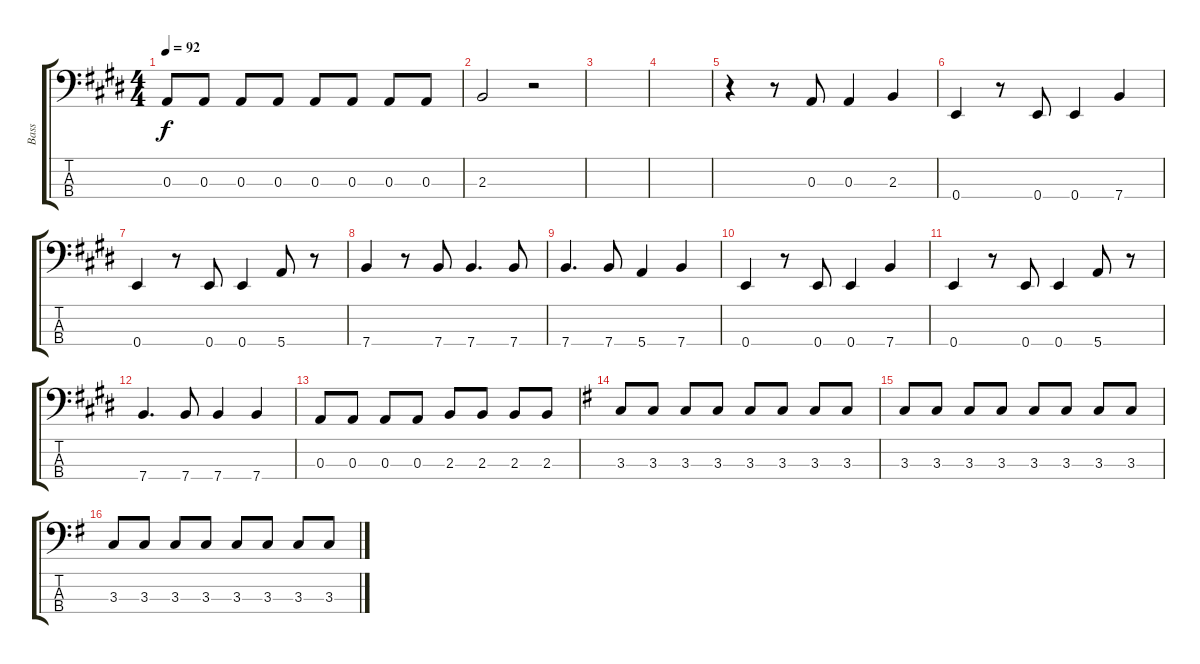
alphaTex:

\track ("Bass" "Bass") {instrument electricbasspick}
\staff {score tabs}
\tuning (G2 D2 A1 E1) {hide}
\ts (4 4)
\tempo 92
\clef f4
\ks e
0.3.8{dy f} 0.3.8 0.3.8 0.3.8 0.3.8 0.3.8 0.3.8 0.3.8 |
2.3.2 r.2 |
|
|
r.4 r.8 0.3.8 0.3.4 2.3.4 |
0.4.4 r.8 0.4.8 0.4.4 7.4.4 |
0.4.4 r.8 0.4.8 0.4.4 5.4.8 r.8 |
7.4.4 r.8 7.4.8 7.4.4{d} 7.4.8 |
7.4.4{d} 7.4.8 5.4.4 7.4.4 |
0.4.4 r.8 0.4.8 0.4.4 7.4.4 |
0.4.4 r.8 0.4.8 0.4.4 5.4.8 r.8 |
7.4.4{d} 7.4.8 7.4.4 7.4.4 |
0.3.8 0.3.8 0.3.8 0.3.8 2.3.8 2.3.8 2.3.8 2.3.8 |
\ks g
3.3.8 3.3.8 3.3.8 3.3.8 3.3.8 3.3.8 3.3.8 3.3.8 |
3.3.8 3.3.8 3.3.8 3.3.8 3.3.8 3.3.8 3.3.8 3.3.8 |
3.3.8 3.3.8 3.3.8 3.3.8 3.3.8 3.3.8 3.3.8 3.3.8
